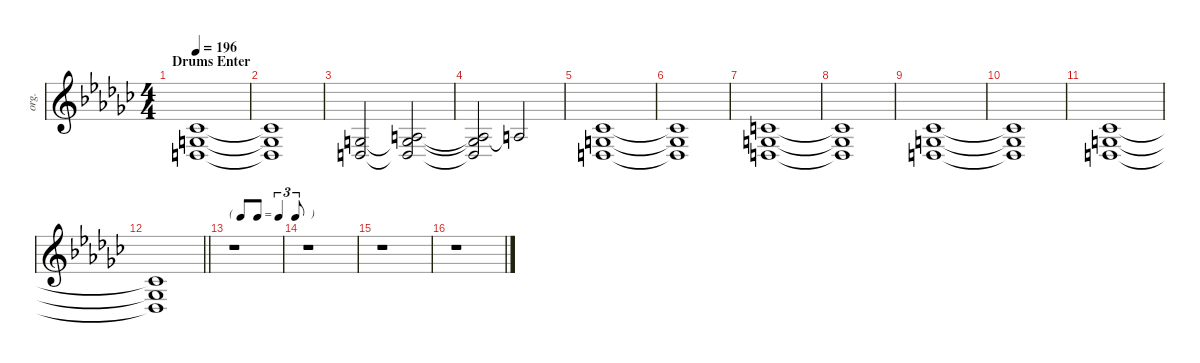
\defaultSystemsLayout 4
\hideDynamics
\bracketExtendMode nobrackets
\otherSystemsTrackNameOrientation horizontal
\track ("Organ" "org.") {defaultSystemsLayout 8 instrument drawbarorgan}
\staff {score}
\tuning (E4 B3 G3 D3 A2 E2)
\ts (4 4)
\section ("" "Drums Enter")
\tempo 196
\clef g2
\ks gb
(4.3{t acc b} 5.4{t acc forcenatural} 5.5{t acc forcenatural}).1{dy f beam Up} |
(4.3{t acc b} 5.4{t acc forcenatural} 5.5{t acc forcenatural}).1{beam Up} |
(5.4{acc forcenatural} 5.5{acc forcenatural}).2{beam Up} (2.3{acc forcenatural} 5.4{t acc forcenatural} 5.5{t acc forcenatural}).2{beam Up} |
(5.4{t acc forcenatural} 5.5{t acc forcenatural} 2.3{t acc forcenatural}).2{beam Up} 2.3{t acc forcenatural}.2{beam Up} |
(4.3{acc b} 5.4{acc forcenatural} 5.5{acc forcenatural}).1{beam Up} |
(4.3{t acc b} 5.4{t acc forcenatural} 5.5{t acc forcenatural}).1{beam Up} |
(5.3{acc forcenatural} 5.4{acc forcenatural} 5.5{acc forcenatural}).1{beam Up} |
(5.3{t acc forcenatural} 5.4{t acc forcenatural} 5.5{t acc forcenatural}).1{beam Up} |
(4.3{acc b} 5.4{acc forcenatural} 5.5{acc forcenatural}).1{beam Up} |
(4.3{t acc b} 5.4{t acc forcenatural} 5.5{t acc forcenatural}).1{beam Up} |
(4.3{acc b} 5.4{acc forcenatural} 5.5{acc forcenatural}).1{beam Up} |
\barLineRight lightlight
(4.3{t acc b} 5.4{t acc forcenatural} 5.5{t acc forcenatural}).1{beam Up} |
\tf triplet8th
r.1{beam Down} |
r.1{beam Down} |
r.1{beam Down} |
r.1{beam Down}
